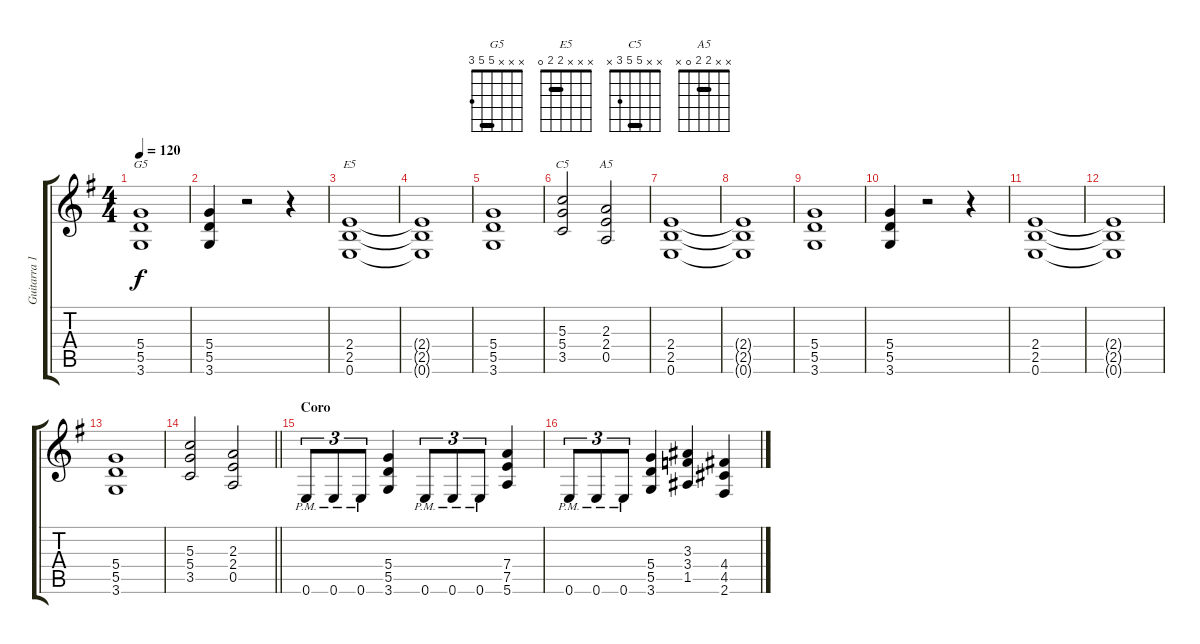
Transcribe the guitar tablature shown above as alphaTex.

\track ("Guitarra 1" "Guitarra 1") {instrument overdrivenguitar}
\staff {score tabs}
\tuning (E4 B3 G3 D3 A2 E2) {hide}
\chord ("G5" x x x 5 5 3) {barre 5}
\chord ("E5" x x x 2 2 0) {barre 2}
\chord ("C5" x x 5 5 3 x) {barre 5}
\chord ("A5" x x 2 2 0 x) {barre 2}
\ts (4 4)
\tempo 120
\clef g2
\ks g
(5.4 5.5 3.6).1{ch "G5" dy f} |
(5.4 5.5 3.6).4 r.2 r.4 |
(2.4 2.5 0.6).1{ch "E5"} |
(2.4{t} 2.5{t} 0.6{t}).1 |
(5.4 5.5 3.6).1 |
(5.3 5.4 3.5).2{ch "C5"} (2.3 2.4 0.5).2{ch "A5"} |
(2.4 2.5 0.6).1 |
(2.4{t} 2.5{t} 0.6{t}).1 |
(5.4 5.5 3.6).1 |
(5.4 5.5 3.6).4 r.2 r.4 |
(2.4 2.5 0.6).1 |
(2.4{t} 2.5{t} 0.6{t}).1 |
(5.4 5.5 3.6).1 |
\barLineRight lightlight
(5.3 5.4 3.5).2 (2.3 2.4 0.5).2 |
\section ("" "Coro")
0.6{pm}.8{tu (3 2)} 0.6{pm}.8{tu (3 2)} 0.6{pm}.8{tu (3 2)} (5.4 5.5 3.6).4 0.6{pm}.8{tu (3 2)} 0.6{pm}.8{tu (3 2)} 0.6{pm}.8{tu (3 2)} (7.4 7.5 5.6).4 |
0.6{pm}.8{tu (3 2)} 0.6{pm}.8{tu (3 2)} 0.6{pm}.8{tu (3 2)} (5.4 5.5 3.6).4 (3.3 3.4 1.5).4 (4.4 4.5 2.6).4
